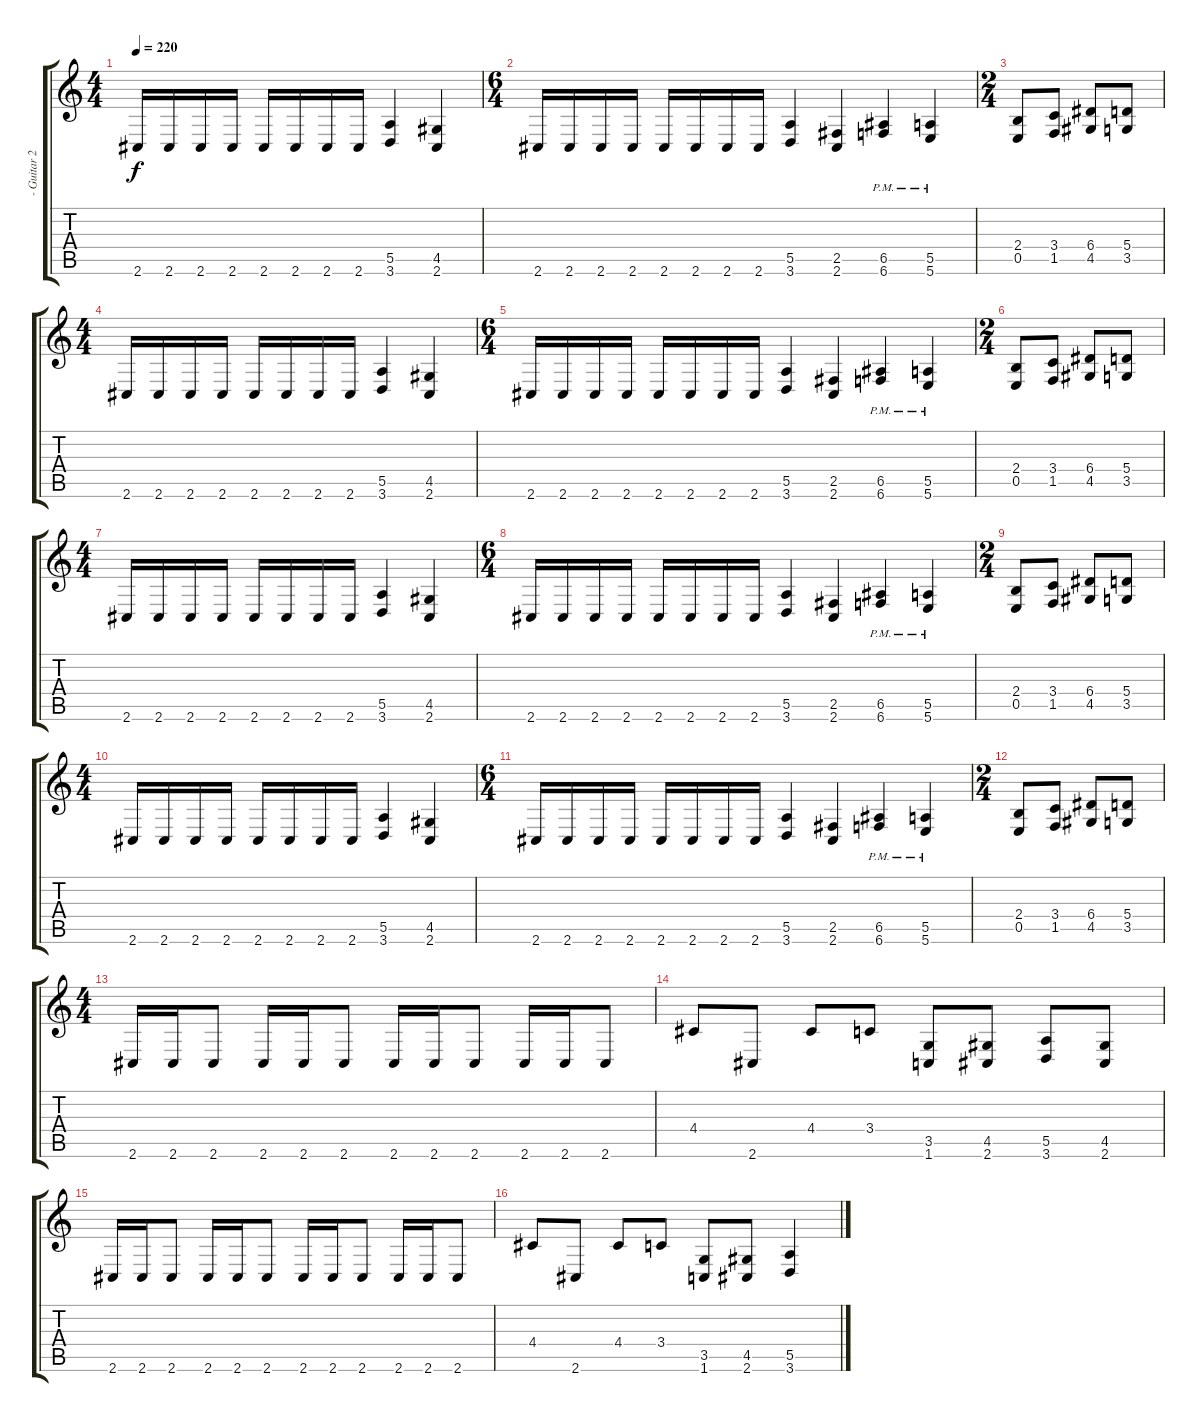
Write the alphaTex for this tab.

\track ("- Guitar 2 -" "- Guitar 2") {instrument distortionguitar}
\staff {score tabs}
\tuning (B3 Gb3 D3 A2 E2 B1) {hide}
\ts (4 4)
\tempo 220
\clef g2
\ks c
2.6.16{dy f instrument distortionguitar} 2.6.16 2.6.16 2.6.16 2.6.16 2.6.16 2.6.16 2.6.16 (5.5 3.6).4 (4.5 2.6).4 |
\ts (6 4)
2.6.16 2.6.16 2.6.16 2.6.16 2.6.16 2.6.16 2.6.16 2.6.16 (5.5 3.6).4 (2.5 2.6).4 (6.5{pm} 6.6{pm}).4 (5.5{pm} 5.6{pm}).4 |
\ts (2 4)
(2.4 0.5).8 (3.4 1.5).8 (6.4 4.5).8 (5.4 3.5).8 |
\ts (4 4)
2.6.16 2.6.16 2.6.16 2.6.16 2.6.16 2.6.16 2.6.16 2.6.16 (5.5 3.6).4 (4.5 2.6).4 |
\ts (6 4)
2.6.16 2.6.16 2.6.16 2.6.16 2.6.16 2.6.16 2.6.16 2.6.16 (5.5 3.6).4 (2.5 2.6).4 (6.5{pm} 6.6{pm}).4 (5.5{pm} 5.6{pm}).4 |
\ts (2 4)
(2.4 0.5).8 (3.4 1.5).8 (6.4 4.5).8 (5.4 3.5).8 |
\ts (4 4)
2.6.16 2.6.16 2.6.16 2.6.16 2.6.16 2.6.16 2.6.16 2.6.16 (5.5 3.6).4 (4.5 2.6).4 |
\ts (6 4)
2.6.16 2.6.16 2.6.16 2.6.16 2.6.16 2.6.16 2.6.16 2.6.16 (5.5 3.6).4 (2.5 2.6).4 (6.5{pm} 6.6{pm}).4 (5.5{pm} 5.6{pm}).4 |
\ts (2 4)
(2.4 0.5).8 (3.4 1.5).8 (6.4 4.5).8 (5.4 3.5).8 |
\ts (4 4)
2.6.16 2.6.16 2.6.16 2.6.16 2.6.16 2.6.16 2.6.16 2.6.16 (5.5 3.6).4 (4.5 2.6).4 |
\ts (6 4)
2.6.16 2.6.16 2.6.16 2.6.16 2.6.16 2.6.16 2.6.16 2.6.16 (5.5 3.6).4 (2.5 2.6).4 (6.5{pm} 6.6{pm}).4 (5.5{pm} 5.6{pm}).4 |
\ts (2 4)
(2.4 0.5).8 (3.4 1.5).8 (6.4 4.5).8 (5.4 3.5).8 |
\ts (4 4)
2.6.16 2.6.16 2.6.8 2.6.16 2.6.16 2.6.8 2.6.16 2.6.16 2.6.8 2.6.16 2.6.16 2.6.8 |
4.4.8 2.6.8 4.4.8 3.4.8 (3.5 1.6).8 (4.5 2.6).8 (5.5 3.6).8 (4.5 2.6).8 |
2.6.16 2.6.16 2.6.8 2.6.16 2.6.16 2.6.8 2.6.16 2.6.16 2.6.8 2.6.16 2.6.16 2.6.8 |
4.4.8 2.6.8 4.4.8 3.4.8 (3.5 1.6).8 (4.5 2.6).8 (5.5 3.6).4
